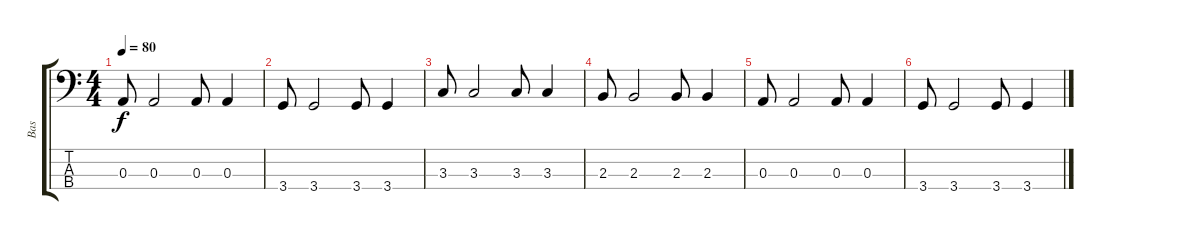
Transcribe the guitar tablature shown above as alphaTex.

\track ("Bas" "Bas") {instrument electricbasspick}
\staff {score tabs}
\tuning (G2 D2 A1 E1) {hide}
\ts (4 4)
\tempo 80
\clef f4
\ks c
0.3.8{dy f} 0.3.2 0.3.8 0.3.4 |
3.4.8 3.4.2 3.4.8 3.4.4 |
3.3.8 3.3.2 3.3.8 3.3.4 |
2.3.8 2.3.2 2.3.8 2.3.4 |
0.3.8 0.3.2 0.3.8 0.3.4 |
3.4.8 3.4.2 3.4.8 3.4.4
